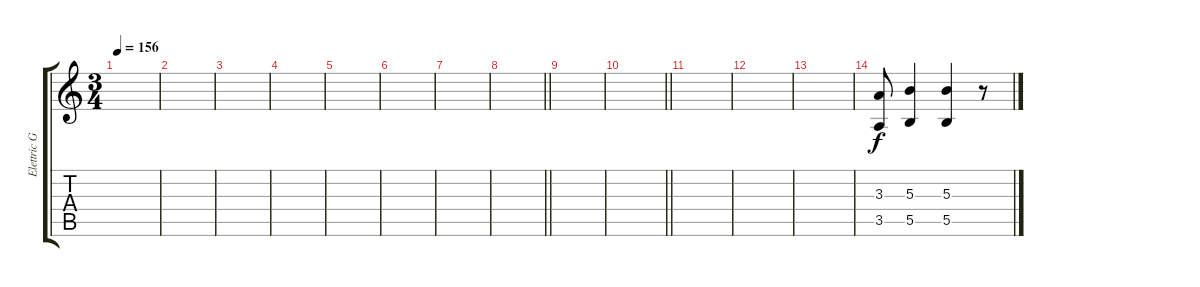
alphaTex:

\track ("Elettric Guitar" "Elettric G") {instrument distortionguitar}
\staff {score tabs}
\tuning (Db4 Ab3 Gb3 Db3 Gb2 Db2) {hide}
\ts (3 4)
\section ("" "")
\tempo 156
\clef g2
\ks c
|
|
|
|
|
|
|
\barLineRight lightlight
|
|
\barLineRight lightlight
|
\section ("" "")
|
|
|
(3.3 3.5).8 (5.3 5.5).4 (5.3 5.5).4 r.8
